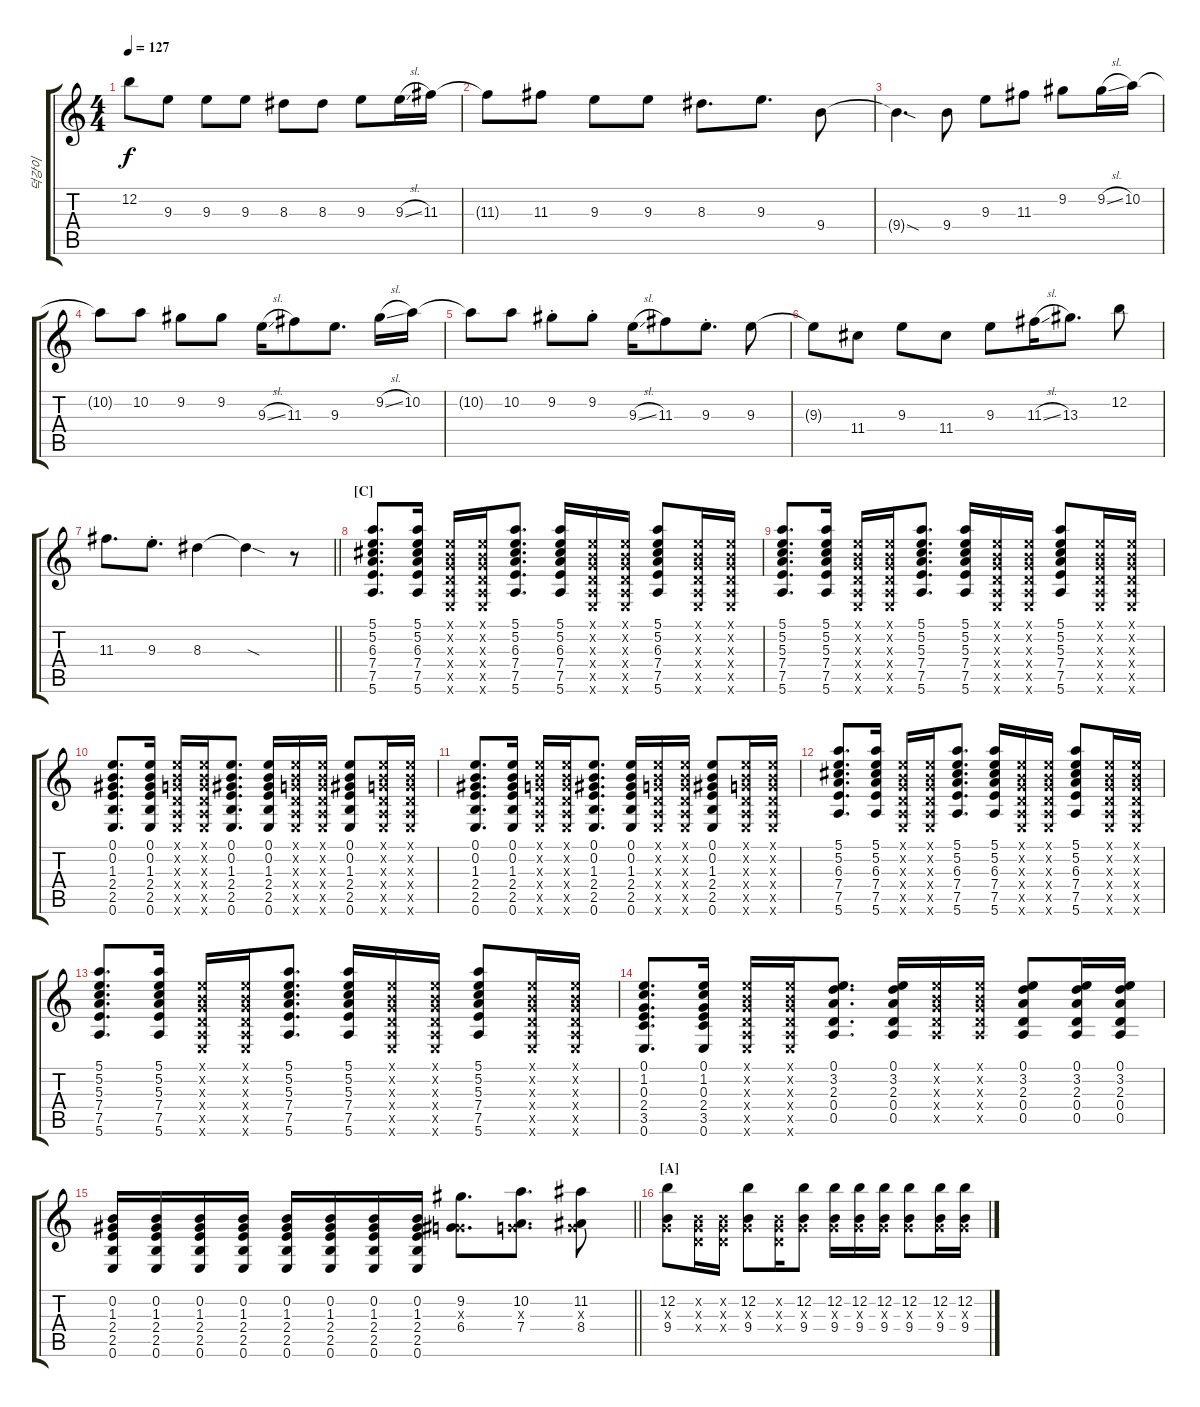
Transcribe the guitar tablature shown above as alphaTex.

\track ("덕강이" "덕강이") {instrument acousticguitarsteel}
\staff {score tabs}
\tuning (E4 B3 G3 D3 A2 E2) {hide}
\ts (4 4)
\tempo 127
\clef g2
\ks c
12.2{t}.8{dy f} 9.3.8 9.3.8 9.3.8 8.3.8 8.3.8 9.3.8 9.3{sl}.16 11.3.16 |
11.3{t}.8 11.3.8 9.3.8 9.3.8 8.3.8{d} 9.3.8{d} 9.4.8 |
9.4{sod t}.4{d} 9.4.8 9.3.8 11.3.8 9.2.8 9.2{sl}.16 10.2.16 |
10.2{t}.8 10.2.8 9.2.8 9.2.8 9.3{sl}.16 11.3.8 9.3.8{d} 9.2{sl}.16 10.2.16 |
10.2{t}.8 10.2.8 9.2{st}.8 9.2{st}.8 9.3{sl}.16 11.3.8 9.3{st}.8{d} 9.3.8 |
9.3{t}.8 11.4.8 9.3.8 11.4.8 9.3.8 11.3{sl}.16 13.3.8{d} 12.2.8 |
\barLineRight lightlight
11.3.8{d} 9.3{st}.8{d} 8.3.4 8.3{sod t}.4 r.8 |
\section ("" "[C]")
(5.1 5.2 6.3 7.4 7.5 5.6).8{d} (5.1 5.2 6.3 7.4 7.5 5.6).16 (0.1{x} 0.2{x} 0.3{x} 0.4{x} 0.5{x} 0.6{x}).16 (0.1{x} 0.2{x} 0.3{x} 0.4{x} 0.5{x} 0.6{x}).16 (5.1 5.2 6.3 7.4 7.5 5.6).8{d} (5.1 5.2 6.3 7.4 7.5 5.6).16 (0.1{x} 0.2{x} 0.3{x} 0.4{x} 0.5{x} 0.6{x}).16 (0.1{x} 0.2{x} 0.3{x} 0.4{x} 0.5{x} 0.6{x}).16 (5.1 5.2 6.3 7.4 7.5 5.6).8 (0.1{x} 0.2{x} 0.3{x} 0.4{x} 0.5{x} 0.6{x}).16 (0.1{x} 0.2{x} 0.3{x} 0.4{x} 0.5{x} 0.6{x}).16 |
(5.1 5.2 5.3 7.4 7.5 5.6).8{d} (5.1 5.2 5.3 7.4 7.5 5.6).16 (0.1{x} 0.2{x} 0.3{x} 0.4{x} 0.5{x} 0.6{x}).16 (0.1{x} 0.2{x} 0.3{x} 0.4{x} 0.5{x} 0.6{x}).16 (5.1 5.2 5.3 7.4 7.5 5.6).8{d} (5.1 5.2 5.3 7.4 7.5 5.6).16 (0.1{x} 0.2{x} 0.3{x} 0.4{x} 0.5{x} 0.6{x}).16 (0.1{x} 0.2{x} 0.3{x} 0.4{x} 0.5{x} 0.6{x}).16 (5.1 5.2 5.3 7.4 7.5 5.6).8 (0.1{x} 0.2{x} 0.3{x} 0.4{x} 0.5{x} 0.6{x}).16 (0.1{x} 0.2{x} 0.3{x} 0.4{x} 0.5{x} 0.6{x}).16 |
(0.1 0.2 1.3 2.4 2.5 0.6).8{d} (0.1 0.2 1.3 2.4 2.5 0.6).16 (0.1{x} 0.2{x} 0.3{x} 0.4{x} 0.5{x} 0.6{x}).16 (0.1{x} 0.2{x} 0.3{x} 0.4{x} 0.5{x} 0.6{x}).16 (0.1 0.2 1.3 2.4 2.5 0.6).8{d} (0.1 0.2 1.3 2.4 2.5 0.6).16 (0.1{x} 0.2{x} 0.3{x} 0.4{x} 0.5{x} 0.6{x}).16 (0.1{x} 0.2{x} 0.3{x} 0.4{x} 0.5{x} 0.6{x}).16 (0.1 0.2 1.3 2.4 2.5 0.6).8 (0.1{x} 0.2{x} 0.3{x} 0.4{x} 0.5{x} 0.6{x}).16 (0.1{x} 0.2{x} 0.3{x} 0.4{x} 0.5{x} 0.6{x}).16 |
(0.1 0.2 1.3 2.4 2.5 0.6).8{d} (0.1 0.2 1.3 2.4 2.5 0.6).16 (0.1{x} 0.2{x} 0.3{x} 0.4{x} 0.5{x} 0.6{x}).16 (0.1{x} 0.2{x} 0.3{x} 0.4{x} 0.5{x} 0.6{x}).16 (0.1 0.2 1.3 2.4 2.5 0.6).8{d} (0.1 0.2 1.3 2.4 2.5 0.6).16 (0.1{x} 0.2{x} 0.3{x} 0.4{x} 0.5{x} 0.6{x}).16 (0.1{x} 0.2{x} 0.3{x} 0.4{x} 0.5{x} 0.6{x}).16 (0.1 0.2 1.3 2.4 2.5 0.6).8 (0.1{x} 0.2{x} 0.3{x} 0.4{x} 0.5{x} 0.6{x}).16 (0.1{x} 0.2{x} 0.3{x} 0.4{x} 0.5{x} 0.6{x}).16 |
(5.1 5.2 6.3 7.4 7.5 5.6).8{d} (5.1 5.2 6.3 7.4 7.5 5.6).16 (0.1{x} 0.2{x} 0.3{x} 0.4{x} 0.5{x} 0.6{x}).16 (0.1{x} 0.2{x} 0.3{x} 0.4{x} 0.5{x} 0.6{x}).16 (5.1 5.2 6.3 7.4 7.5 5.6).8{d} (5.1 5.2 6.3 7.4 7.5 5.6).16 (0.1{x} 0.2{x} 0.3{x} 0.4{x} 0.5{x} 0.6{x}).16 (0.1{x} 0.2{x} 0.3{x} 0.4{x} 0.5{x} 0.6{x}).16 (5.1 5.2 6.3 7.4 7.5 5.6).8 (0.1{x} 0.2{x} 0.3{x} 0.4{x} 0.5{x} 0.6{x}).16 (0.1{x} 0.2{x} 0.3{x} 0.4{x} 0.5{x} 0.6{x}).16 |
(5.1 5.2 5.3 7.4 7.5 5.6).8{d} (5.1 5.2 5.3 7.4 7.5 5.6).16 (0.1{x} 0.2{x} 0.3{x} 0.4{x} 0.5{x} 0.6{x}).16 (0.1{x} 0.2{x} 0.3{x} 0.4{x} 0.5{x} 0.6{x}).16 (5.1 5.2 5.3 7.4 7.5 5.6).8{d} (5.1 5.2 5.3 7.4 7.5 5.6).16 (0.1{x} 0.2{x} 0.3{x} 0.4{x} 0.5{x} 0.6{x}).16 (0.1{x} 0.2{x} 0.3{x} 0.4{x} 0.5{x} 0.6{x}).16 (5.1 5.2 5.3 7.4 7.5 5.6).8 (0.1{x} 0.2{x} 0.3{x} 0.4{x} 0.5{x} 0.6{x}).16 (0.1{x} 0.2{x} 0.3{x} 0.4{x} 0.5{x} 0.6{x}).16 |
(0.1 1.2 0.3 2.4 3.5 0.6).8{d} (0.1 1.2 0.3 2.4 3.5 0.6).16 (0.1{x} 0.2{x} 0.3{x} 0.4{x} 0.5{x} 0.6{x}).16 (0.1{x} 0.2{x} 0.3{x} 0.4{x} 0.5{x} 0.6{x}).16 (0.1 3.2 2.3 0.4 0.5).8{d} (0.1 3.2 2.3 0.4 0.5).16 (0.1{x} 0.2{x} 0.3{x} 0.4{x} 0.5{x}).16 (0.1{x} 0.2{x} 0.3{x} 0.4{x} 0.5{x}).16 (0.1 3.2 2.3 0.4 0.5).8 (0.1 3.2 2.3 0.4 0.5).16 (0.1 3.2 2.3 0.4 0.5).16 |
\barLineRight lightlight
(0.2 1.3 2.4 2.5 0.6).16 (0.2 1.3 2.4 2.5 0.6).16 (0.2 1.3 2.4 2.5 0.6).16 (0.2 1.3 2.4 2.5 0.6).16 (0.2 1.3 2.4 2.5 0.6).16 (0.2 1.3 2.4 2.5 0.6).16 (0.2 1.3 2.4 2.5 0.6).16 (0.2 1.3 2.4 2.5 0.6).16 (9.2 0.3{x} 6.4).8{d} (10.2 0.3{x} 7.4).8{d} (11.2 0.3{x} 8.4).8 |
\section ("" "[A]")
(12.2 0.3{x} 9.4).8 (0.2{x} 0.3{x} 0.4{x}).16 (0.2{x} 0.3{x} 0.4{x}).16 (12.2 0.3{x} 9.4).8 (0.2{x} 0.3{x} 0.4{x}).16 (12.2 0.3{x} 9.4).8 (12.2 0.3{x} 9.4).16 (12.2 0.3{x} 9.4).16 (12.2 0.3{x} 9.4).16 (12.2 0.3{x} 9.4).8 (12.2 0.3{x} 9.4).16 (12.2 0.3{x} 9.4).16
